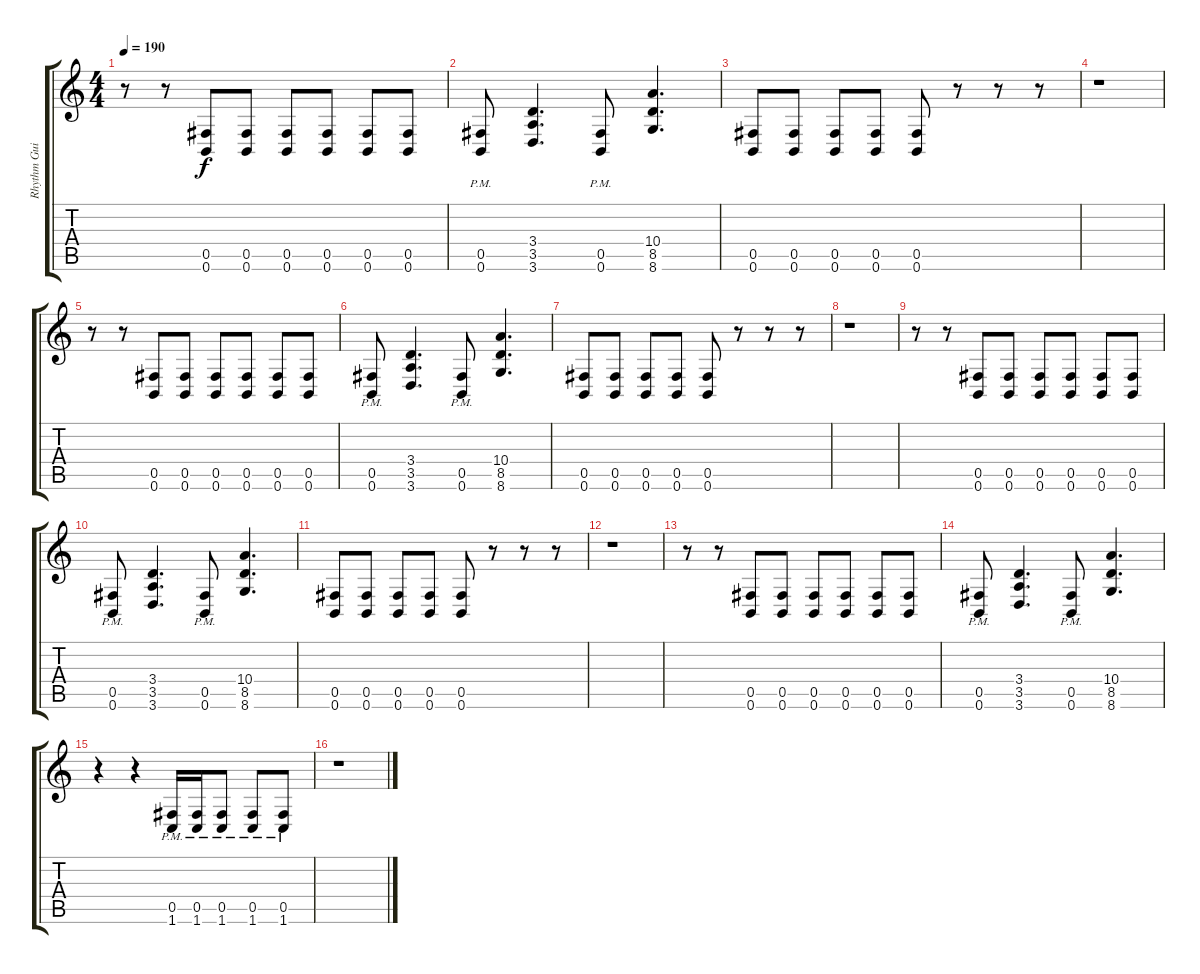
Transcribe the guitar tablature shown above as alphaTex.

\track ("Rhythm Guitar" "Rhythm Gui") {instrument overdrivenguitar}
\staff {score tabs}
\tuning (Db4 Ab3 E3 B2 Gb2 B1) {hide}
\ts (4 4)
\tempo 190
\clef g2
\ks c
r.8{dy f} r.8 (0.5 0.6).8 (0.5 0.6).8 (0.5 0.6).8 (0.5 0.6).8 (0.5 0.6).8 (0.5 0.6).8 |
(0.5{pm} 0.6{pm}).8 (3.4 3.5 3.6).4{d} (0.5{pm} 0.6{pm}).8 (10.4 8.5 8.6).4{d} |
(0.5 0.6).8 (0.5 0.6).8 (0.5 0.6).8 (0.5 0.6).8 (0.5 0.6).8 r.8 r.8 r.8 |
r.1 |
r.8 r.8 (0.5 0.6).8 (0.5 0.6).8 (0.5 0.6).8 (0.5 0.6).8 (0.5 0.6).8 (0.5 0.6).8 |
(0.5{pm} 0.6{pm}).8 (3.4 3.5 3.6).4{d} (0.5{pm} 0.6{pm}).8 (10.4 8.5 8.6).4{d} |
(0.5 0.6).8 (0.5 0.6).8 (0.5 0.6).8 (0.5 0.6).8 (0.5 0.6).8 r.8 r.8 r.8 |
r.1 |
r.8 r.8 (0.5 0.6).8 (0.5 0.6).8 (0.5 0.6).8 (0.5 0.6).8 (0.5 0.6).8 (0.5 0.6).8 |
(0.5{pm} 0.6{pm}).8 (3.4 3.5 3.6).4{d} (0.5{pm} 0.6{pm}).8 (10.4 8.5 8.6).4{d} |
(0.5 0.6).8 (0.5 0.6).8 (0.5 0.6).8 (0.5 0.6).8 (0.5 0.6).8 r.8 r.8 r.8 |
r.1 |
r.8 r.8 (0.5 0.6).8 (0.5 0.6).8 (0.5 0.6).8 (0.5 0.6).8 (0.5 0.6).8 (0.5 0.6).8 |
(0.5{pm} 0.6{pm}).8 (3.4 3.5 3.6).4{d} (0.5{pm} 0.6{pm}).8 (10.4 8.5 8.6).4{d} |
r.4 r.4 (0.5{pm} 1.6{pm}).16{balance 16} (0.5{pm} 1.6{pm}).16 (0.5{pm} 1.6{pm}).8 (0.5{pm} 1.6{pm}).8 (0.5{pm} 1.6{pm}).8 |
r.1
